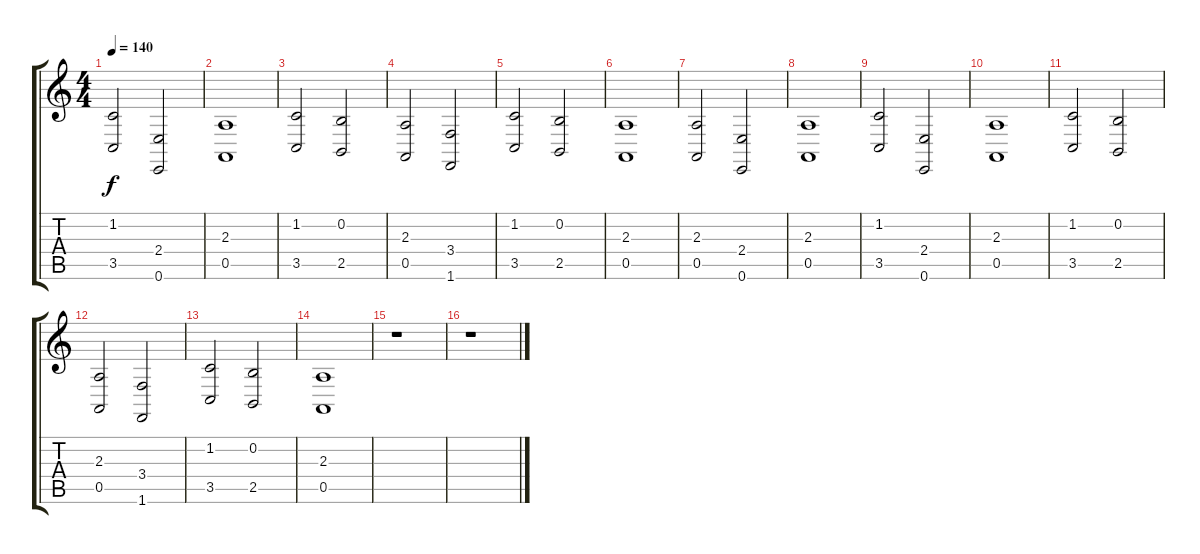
\track "" {instrument stringensemble1}
\staff {score tabs}
\tuning (E4 B3 G3 D3 A2 E2) {hide}
\ts (4 4)
\tempo 140
\clef g2
\ks c
(1.2 3.5).2{dy f} (2.4 0.6).2 |
(2.3 0.5).1 |
(1.2 3.5).2 (0.2 2.5).2 |
(2.3 0.5).2 (3.4 1.6).2 |
(1.2 3.5).2 (0.2 2.5).2 |
(2.3 0.5).1 |
(2.3 0.5).2 (2.4 0.6).2 |
(2.3 0.5).1 |
(1.2 3.5).2 (2.4 0.6).2 |
(2.3 0.5).1 |
(1.2 3.5).2 (0.2 2.5).2 |
(2.3 0.5).2 (3.4 1.6).2 |
(1.2 3.5).2 (0.2 2.5).2 |
(2.3 0.5).1 |
r.1 |
r.1
